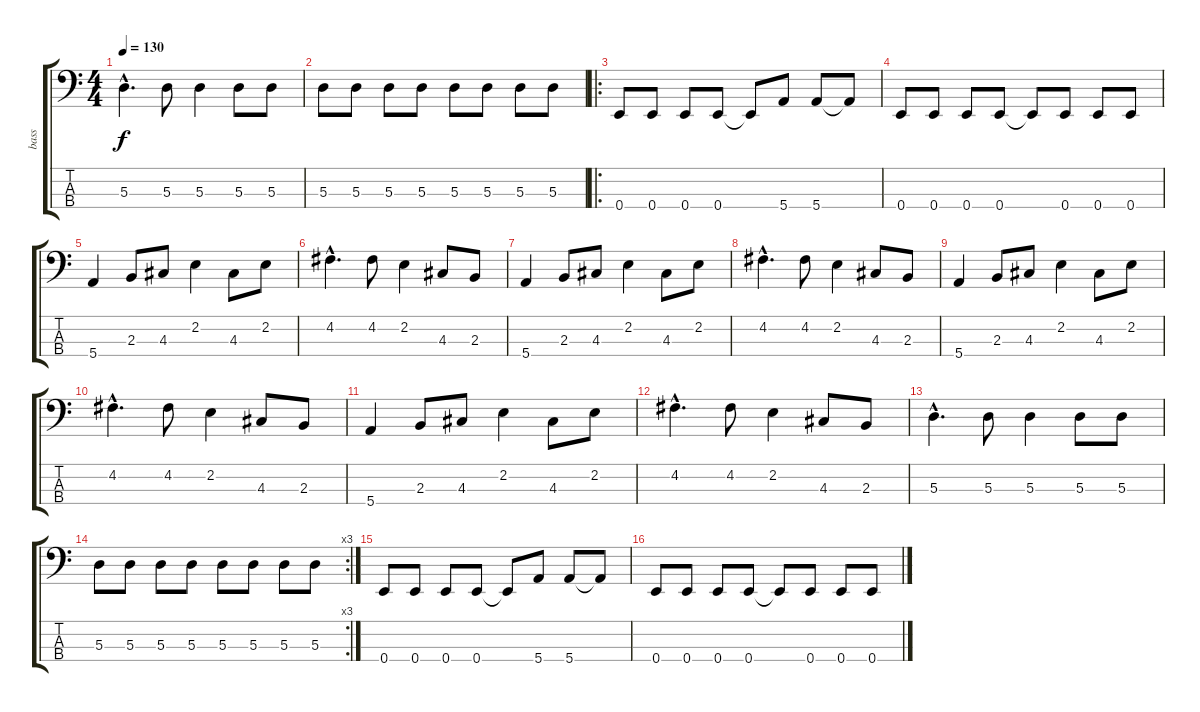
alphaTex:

\track ("bass" "bass") {instrument electricbassfinger}
\staff {score tabs}
\tuning (G2 D2 A1 E1) {hide}
\ts (4 4)
\tempo 130
\clef f4
\ks c
5.3{hac}.4{d dy f} 5.3.8 5.3.4 5.3.8 5.3.8 |
5.3.8 5.3.8 5.3.8 5.3.8 5.3.8 5.3.8 5.3.8 5.3.8 |
\ro
0.4.8 0.4.8 0.4.8 0.4.8 0.4{t}.8 5.4.8 5.4.8 5.4{t}.8 |
0.4.8 0.4.8 0.4.8 0.4.8 0.4{t}.8 0.4.8 0.4.8 0.4.8 |
5.4.4 2.3.8 4.3.8 2.2.4 4.3.8 2.2.8 |
4.2{hac}.4{d} 4.2.8 2.2.4 4.3.8 2.3.8 |
5.4.4 2.3.8 4.3.8 2.2.4 4.3.8 2.2.8 |
4.2{hac}.4{d} 4.2.8 2.2.4 4.3.8 2.3.8 |
5.4.4 2.3.8 4.3.8 2.2.4 4.3.8 2.2.8 |
4.2{hac}.4{d} 4.2.8 2.2.4 4.3.8 2.3.8 |
5.4.4 2.3.8 4.3.8 2.2.4 4.3.8 2.2.8 |
4.2{hac}.4{d} 4.2.8 2.2.4 4.3.8 2.3.8 |
5.3{hac}.4{d} 5.3.8 5.3.4 5.3.8 5.3.8 |
\rc 3
5.3.8 5.3.8 5.3.8 5.3.8 5.3.8 5.3.8 5.3.8 5.3.8 |
0.4.8{volume 10} 0.4.8 0.4.8 0.4.8 0.4{t}.8 5.4.8 5.4.8 5.4{t}.8 |
0.4.8{volume 7} 0.4.8 0.4.8 0.4.8 0.4{t}.8 0.4.8 0.4.8 0.4.8
